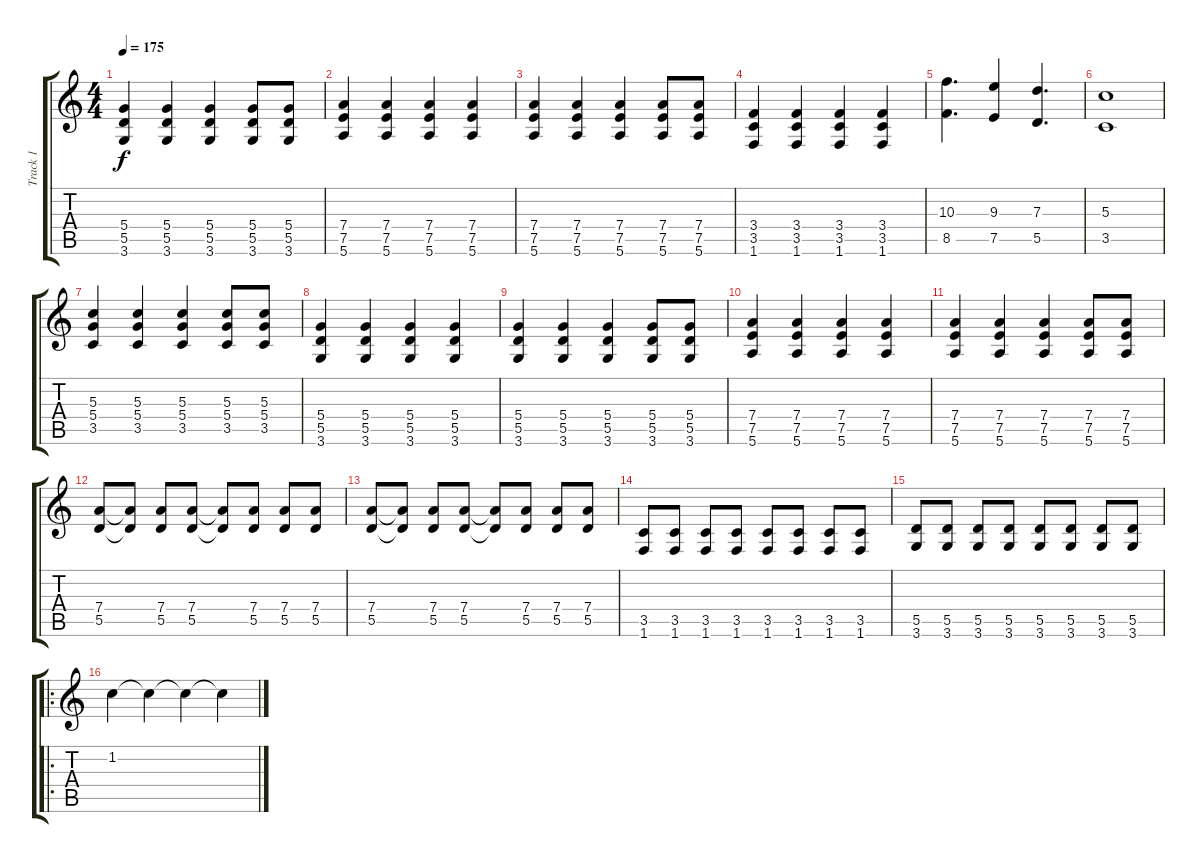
\track ("Track 1" "Track 1") {instrument overdrivenguitar}
\staff {score tabs}
\tuning (E4 B3 G3 D3 A2 E2) {hide}
\ts (4 4)
\tempo 175
\clef g2
\ks c
(5.4 5.5 3.6).4{dy f} (5.4 5.5 3.6).4 (5.4 5.5 3.6).4 (5.4 5.5 3.6).8 (5.4 5.5 3.6).8 |
(7.4 7.5 5.6).4 (7.4 7.5 5.6).4 (7.4 7.5 5.6).4 (7.4 7.5 5.6).4 |
(7.4 7.5 5.6).4 (7.4 7.5 5.6).4 (7.4 7.5 5.6).4 (7.4 7.5 5.6).8 (7.4 7.5 5.6).8 |
(3.4 3.5 1.6).4 (3.4 3.5 1.6).4 (3.4 3.5 1.6).4 (3.4 3.5 1.6).4 |
(10.3 8.5).4{d} (9.3 7.5).4 (7.3 5.5).4{d} |
(5.3 3.5).1 |
(5.3 5.4 3.5).4 (5.3 5.4 3.5).4 (5.3 5.4 3.5).4 (5.3 5.4 3.5).8 (5.3 5.4 3.5).8 |
(5.4 5.5 3.6).4 (5.4 5.5 3.6).4 (5.4 5.5 3.6).4 (5.4 5.5 3.6).4 |
(5.4 5.5 3.6).4 (5.4 5.5 3.6).4 (5.4 5.5 3.6).4 (5.4 5.5 3.6).8 (5.4 5.5 3.6).8 |
(7.4 7.5 5.6).4 (7.4 7.5 5.6).4 (7.4 7.5 5.6).4 (7.4 7.5 5.6).4 |
(7.4 7.5 5.6).4 (7.4 7.5 5.6).4 (7.4 7.5 5.6).4 (7.4 7.5 5.6).8 (7.4 7.5 5.6).8 |
(7.4 5.5).8 (7.4{t} 5.5{t}).8 (7.4 5.5).8 (7.4 5.5).8 (7.4{t} 5.5{t}).8 (7.4 5.5).8 (7.4 5.5).8 (7.4 5.5).8 |
(7.4 5.5).8 (7.4{t} 5.5{t}).8 (7.4 5.5).8 (7.4 5.5).8 (7.4{t} 5.5{t}).8 (7.4 5.5).8 (7.4 5.5).8 (7.4 5.5).8 |
(3.5 1.6).8 (3.5 1.6).8 (3.5 1.6).8 (3.5 1.6).8 (3.5 1.6).8 (3.5 1.6).8 (3.5 1.6).8 (3.5 1.6).8 |
(5.5 3.6).8 (5.5 3.6).8 (5.5 3.6).8 (5.5 3.6).8 (5.5 3.6).8 (5.5 3.6).8 (5.5 3.6).8 (5.5 3.6).8 |
\ro
1.2.4 1.2{t}.4 1.2{t}.4 1.2{t}.4
